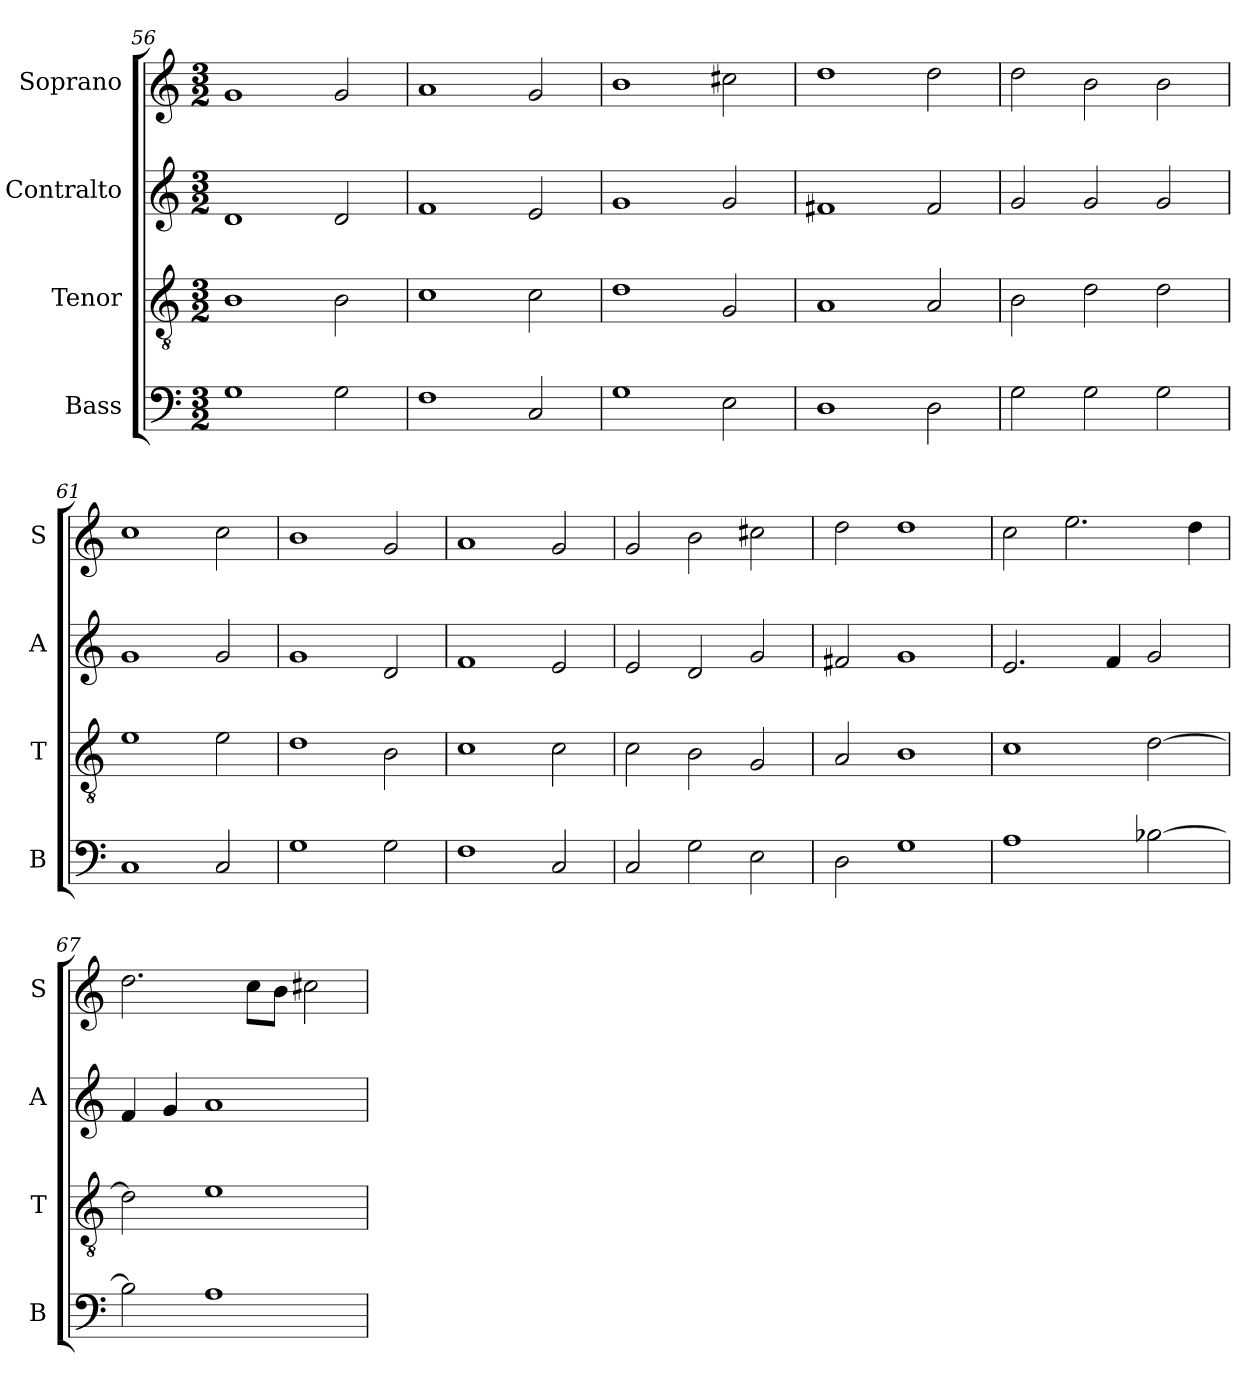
**kern	**kern	**kern	**kern
*part4	*part3	*part2	*part1
*staff4	*staff3	*staff2	*staff1
*I"Bass	*I"Tenor	*I"Contralto	*I"Soprano
*I'B	*I'T	*I'A	*I'S
*clefF4	*clefGv2	*clefG2	*clefG2
*k[]	*k[]	*k[]	*k[]
*G:mix	*G:mix	*G:mix	*G:mix
*M3/2	*M3/2	*M3/2	*M3/2
=56	=56	=56	=56
1G	1B	1d	1g
2G	2B	2d	2g
=57	=57	=57	=57
1F	1c	1f	1a
2C	2c	2e	2g
=58	=58	=58	=58
1G	1d	1g	1b
2E	2G	2g	2cc#X
=59	=59	=59	=59
1D	1A	1f#X	1dd
2D	2A	2f#	2dd
=60	=60	=60	=60
2G	2B	2g	2dd
2G	2d	2g	2b
2G	2d	2g	2b
=61	=61	=61	=61
1C	1e	1g	1cc
2C	2e	2g	2cc
=62	=62	=62	=62
1G	1d	1g	1b
2G	2B	2d	2g
=63	=63	=63	=63
1F	1c	1f	1a
2C	2c	2e	2g
=64	=64	=64	=64
2C	2c	2e	2g
2G	2B	2d	2b
2E	2G	2g	2cc#X
=65	=65	=65	=65
2D	2A	2f#X	2dd
1G	1B	1g	1dd
=66	=66	=66	=66
1A	1c	2.e	2cc
.	.	.	2.ee
.	.	4f	.
[2B-X	[2d	2g	.
.	.	.	4dd
=67	=67	=67	=67
2B-]	2d]	4f	2.dd
.	.	4g	.
1A	1e	1a	.
.	.	.	8cc\L
.	.	.	8b\J
.	.	.	2cc#X
=	=	=	=
*-	*-	*-	*-
